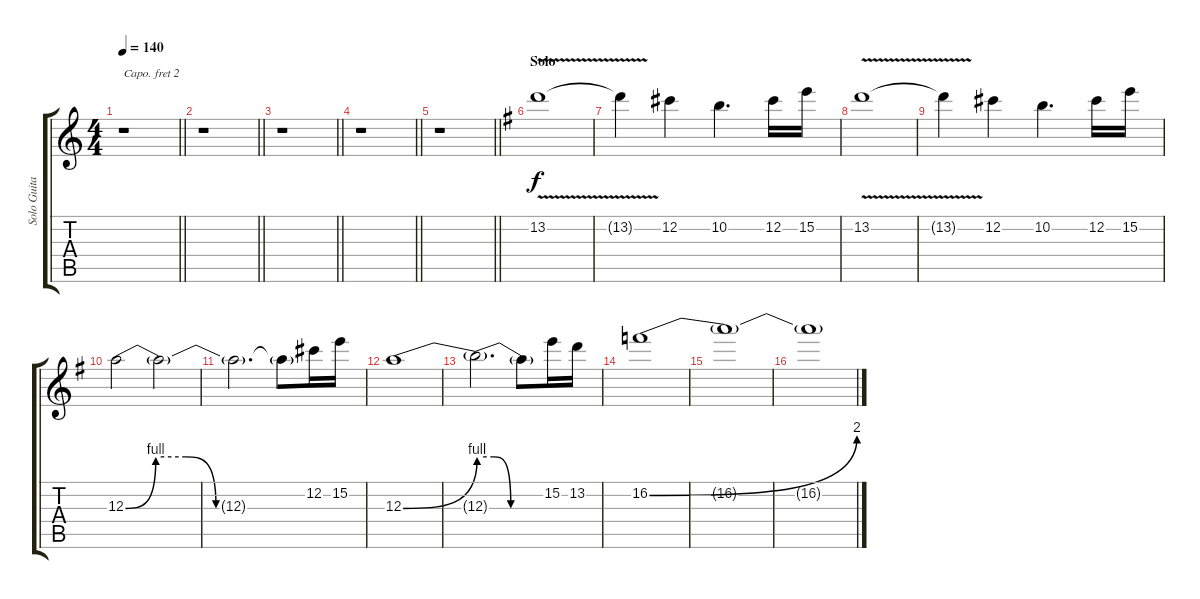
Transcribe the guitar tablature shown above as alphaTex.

\track ("Solo Guitar" "Solo Guita") {instrument overdrivenguitar}
\staff {score tabs}
\capo 2
\tuning (E4 B3 G3 D3 A2 E2) {hide}
\ts (4 4)
\tempo 140
\clef g2
\barLineRight lightlight
\ks c
r.1{dy f} |
\barLineRight lightlight
r.1 |
\barLineRight lightlight
r.1 |
\barLineRight lightlight
r.1 |
\barLineRight lightlight
r.1 |
\section ("" "Solo")
\ks g
13.2{v}.1 |
13.2{t}.4 12.2.4 10.2.4{d} 12.2.16 15.2.16 |
13.2{v}.1 |
13.2{t}.4 12.2.4 10.2.4{d} 12.2.16 15.2.16 |
12.3{be (custom 0 0 10 4 20 4 30 0 60 0)}.2 12.3{t}.2 |
12.3{t}.2{d} 12.3{t}.8 12.2.16 15.2.16 |
12.3{be (bend 0 0 60 4)}.1 |
12.3{be (custom 0 4 15 4 30 0 60 0) t}.2{d} 12.3{t}.8 15.2.16 13.2.16 |
16.2{be (bend 0 0 60 8)}.1 |
16.2{t}.1 |
16.2{t}.1
